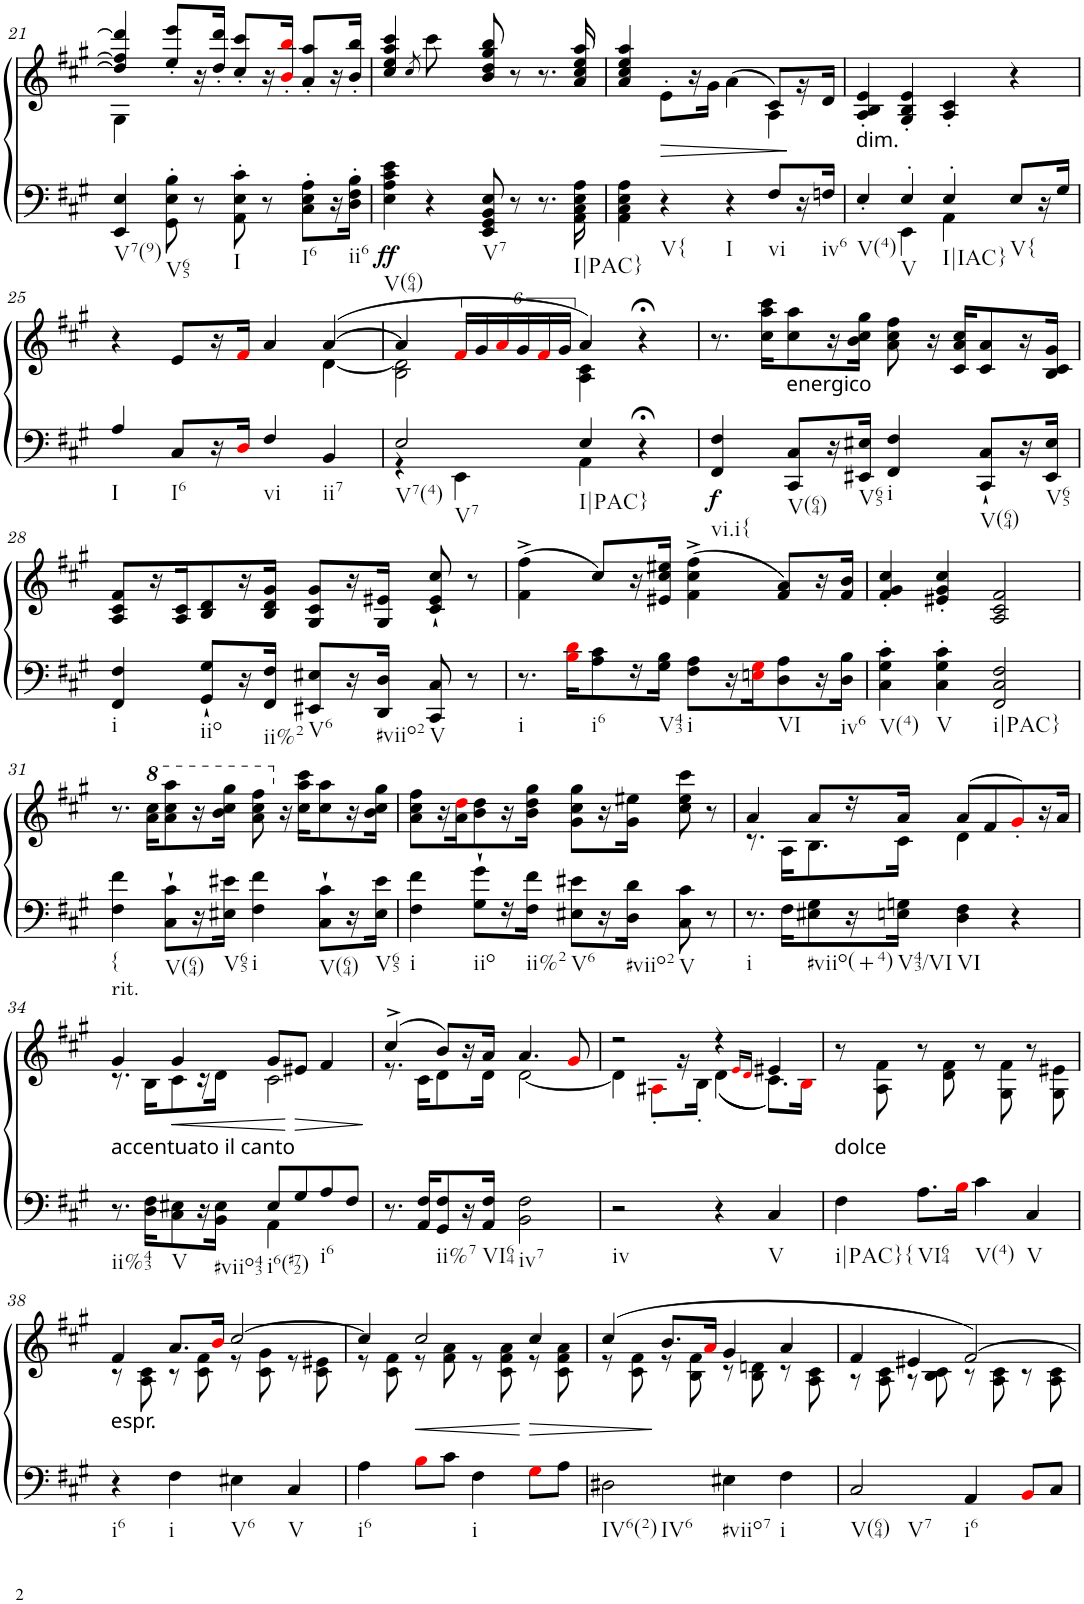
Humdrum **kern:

**kern	**kern	**dynam
*part1	*part1	*part1
*staff2	*staff1	*staff1/2
*I"Klavier	*	*
*I'Klav.	*	*
!!LO:PB:g=z
*clefF4	*clefG2	*
*k[f#c#g#]	*k[f#c#g#]	*
*A:	*A:	*
*M4/4	*M4/4	*
*met(c)	*met(c)	*
=21	=21	=21
*	*^	*
!LO:TX:b:t=V7(9)	!	!	!
4EE/ 4E/	4dd/] 4ff#/] 4ddd/]	4G#\	.
!LO:TX:b:t=V65	!	!	!
8GG#\' 8E\' 8B\'	8ee/' 8eee/'L	4ryy	.
8r	16r	.	.
.	16dd/' 16ddd/'JJ	.	.
!LO:TX:b:t=I	!	!	!
8AA\' 8E\' 8c#\'	8cc#/' 8ccc#/'L	2ryy	.
8r	16r	.	.
.	16bi/' 16bbi/'JJ	.	.
!LO:TX:b:t=I6	!	!	!
8C#\' 8E\' 8A\'L	8a/' 8aa/'L	.	.
16r	16r	.	.
!LO:TX:b:t=ii6	!	!	!
16D\' 16F#\' 16B\'JJ	16b/' 16bb/'JJ	.	.
*	*v	*v	*
=22	=22	=22
!LO:TX:b:t=V(64)	!	!
!	!	!LO:DY:b=2
4E\ 4A\ 4c#\ 4e\	4cc#/ 4ee/ 4aa/ 4ccc#/	ff
.	8qcc#/	.
4r	8ccc#\	.
.	8ryy	.
!LO:TX:b:t=V7	!	!
8EE/ 8GG#/ 8BB/ 8E/	8b/ 8dd/ 8gg#/ 8bb/	.
8r	8r	.
8.r	8.r	.
!LO:TX:b:t=I|PAC}	!	!
16AA\ 16C#\ 16E\ 16A\	16a/ 16cc#/ 16ee/ 16aa/	.
=23	=23	=23
*	*^	*
4AA\ 4C#\ 4E\ 4A\	4a/ 4cc#/ 4ee/ 4aa/	2ryy	.
!LO:TX:b:t=V{	!	!	!
!	!	!	!LO:HP:b
4r	8e'\L	.	>
.	16r	.	.
.	16g#\JJ	.	.
!LO:TX:b:t=I	!	!	!
4r	(4a\	4ryy	.
!LO:TX:b:t=vi	!	!	!
8F#/L	8c#/L)	4A\	.
16r	16r	.	]
!LO:TX:b:t=iv6	!	!	!
16Fn/JJ	16d/JJ	.	.
*	*v	*v	*
=24	=24	=24
*^	*	*
!LO:TX:a:t=dim.	!	!	!
!LO:TX:b:t=V(4)	!	!	!
4E'/	4ryy	4A/' 4B/' 4e/'	.
!LO:TX:b:t=V	!	!	!
4E'/	4EE\	4G#/' 4B/' 4e/'	.
!LO:TX:b:t=I|IAC}	!	!	!
4E'/	4AA\	4A/' 4c#/'	.
!LO:TX:b:t=V{	!	!	!
8E/L	4ryy	4r	.
16r	.	.	.
16G#/JJ	.	.	.
*v	*v	*	*
!!LO:LB:g=z
=25	=25	=25
*	*^	*
!LO:TX:b:t=I	!	!	!
4A/	4r	2ryy	.
!LO:TX:b:t=I6	!	!	!
8C#/L	8e/L	.	.
16r	16r	.	.
16Di/JJ	16f#i/JJ	.	.
!LO:TX:b:t=vi	!	!	!
4F#/	4a/	4ryy	.
!LO:TX:b:t=ii7	!	!	!
4BB/	([4a/	[4d\	.
=26	=26	=26	=26
*^	*	*	*
!LO:TX:b:t=V7(4)	!	!	!	!
!LO:TX:b:t=V7	!	!	!	!
2E/	4r	4a/]	2B\ 2d\]	.
.	4EE\	24f#i/LL	.	.
.	.	24g#/	.	.
.	.	24ai/	.	.
.	.	24g#/	.	.
.	.	24f#i/	.	.
.	.	24g#/JJ	.	.
!LO:TX:b:t=I|PAC}	!	!	!	!
4E/	4AA\	4a/)	4A\ 4c#\	.
4r;<	4ryy	4r;<	4ryy	.
=27	=27	=27	=27	=27
!LO:TX:b:t=vi.i{	!	!	!	!
!	!	!	!	!LO:DY:b=2
*v	*v	*	*	*
*	*v	*v	*
4FF#/ 4F#/	8.r	f
.	16cc#\ 16aa\ 16ccc#\KL	.
!LO:TX:a:t=energico	!	!
!LO:TX:b:t=V(64)	!	!
8CC#/ 8C#/L	8cc#\ 8aa\	.
16r	16r	.
!LO:TX:b:t=V65	!	!
16EE#X/ 16E#X/JJ	16b\ 16cc#\ 16gg#\JJ	.
!LO:TX:b:t=i	!	!
4FF#/ 4F#/	8a\ 8cc#\ 8ff#\	.
.	16r	.
.	16c#/ 16a/ 16cc#/KL	.
!LO:TX:b:t=V(64)	!	!
8CC#/` 8C#/`L	8c#/ 8a/	.
16r	16r	.
!LO:TX:b:t=V65	!	!
16EE#/ 16E#/JJ	16B/ 16c#/ 16g#/JJ	.
!!LO:LB:g=z
=28	=28	=28
!LO:TX:b:t=i	!	!
4FF#/ 4F#/	8A/ 8c#/ 8f#/L	.
.	16r	.
.	16A/ 16c#/J	.
!LO:TX:b:t=iio	!	!
8GG#/` 8G#/`L	8B/ 8d/	.
16r	16r	.
!LO:TX:b:t=ii%2	!	!
16FF#/ 16F#/JJ	16B/ 16d/ 16g#/JJ	.
!LO:TX:b:t=V6	!	!
8EE#X/ 8E#X/L	8G#/ 8c#/ 8g#/L	.
16r	16r	.
!LO:TX:b:t=#viio2	!	!
16DD/ 16D/JJ	16G#/ 16e#X/JJ	.
!LO:TX:b:t=V	!	!
8CC#/ 8C#/	8c#/` 8e#/` 8cc#/`	.
8r	8r	.
=29	=29	=29
!LO:TX:b:t=i	!	!
8.r	(4f#\^ 4ff#\^	.
16Bi\ 16di\KL	.	.
!LO:TX:b:t=i6	!	!
8A\ 8c#\	8cc#/L)	.
16r	16r	.
!LO:TX:b:t=V43	!	!
16G#\ 16B\JJ	16e#X/ 16cc#/ 16ee#X/JJ	.
!LO:TX:b:t=i	!	!
8F#\ 8A\L	(4f#\^ 4cc#\^ 4ff#\^	.
16r	.	.
16Eni\ 16G#i\J	.	.
!LO:TX:b:t=VI	!	!
8D\ 8A\	8f#/ 8a/L)	.
16r	16r	.
!LO:TX:b:t=iv6	!	!
16D\ 16B\JJ	16f#/ 16b/JJ	.
=30	=30	=30
!LO:TX:b:t=V(4)	!	!
4C#\' 4G#\' 4c#\'	4f#/' 4g#/' 4cc#/'	.
!LO:TX:b:t=V	!	!
4C#\' 4G#\' 4c#\'	4e#X/' 4g#/' 4cc#/'	.
!LO:TX:b:t=i|PAC}	!	!
2FF#/ 2C#/ 2F#/	2A/ 2c#/ 2f#/	.
!!LO:LB:g=z
=31	=31	=31
!LO:TX:b:t={	!	!
4F#\ 4f#\	8.r	.
.	16aa\ 16ccc#\KL	.
!LO:TX:b:t=V(64)	!	!
8C#\` 8c#\`L	8aa\ 8ccc#\ 8aaa\	.
16r	16r	.
!LO:TX:b:t=V65	!	!
16E#X\ 16e#X\JJ	16bb\ 16ccc#\ 16ggg#\JJ	.
!LO:TX:b:t=i	!	!
4F#\ 4f#\	8aa\ 8ccc#\ 8fff#\	.
.	16r	.
.	16cc#\ 16aa\ 16ccc#\KL	.
!LO:TX:b:t=V(64)	!	!
8C#\` 8c#\`L	8cc#\ 8aa\	.
16r	16r	.
!LO:TX:b:t=V65	!	!
16E#\ 16e#\JJ	16b\ 16cc#\ 16gg#\JJ	.
=32	=32	=32
!LO:TX:b:t=i	!	!
4F#\ 4f#\	8a\ 8cc#\ 8ff#\L	.
.	16r	.
.	16a\ 16ddi\J	.
!LO:TX:b:t=iio	!	!
8G#\` 8g#\`L	8b\ 8dd\	.
16r	16r	.
!LO:TX:b:t=ii%2	!	!
16F#\ 16f#\JJ	16b\ 16dd\ 16gg#\JJ	.
!LO:TX:b:t=V6	!	!
8E#X\ 8e#X\L	8g#\ 8cc#\ 8gg#\L	.
16r	16r	.
!LO:TX:b:t=#viio2	!	!
16D\ 16d\JJ	16g#\ 16ee#X\JJ	.
!LO:TX:b:t=V	!	!
8C#\ 8c#\	8cc#\ 8ee#\ 8ccc#\	.
8r	8r	.
=33	=33	=33
*	*^	*
!LO:TX:b:t=i	!	!	!
8.r	4a/	8.r	.
16F#\KL	.	16A\KL	.
!LO:TX:b:t=#viio(+4)	!	!	!
8E#X\ 8G#\	8a/L	8.B\	.
16r	16r	.	.
!LO:TX:b:t=V43/VI	!	!	!
16En\ 16Gn\JJ	16a/JJ	16c#\Jk	.
!LO:TX:b:t=VI	!	!	!
4D\ 4F#\	(8a/L	4d\	.
.	8f#/	.	.
4r	8g#'i/)	4ryy	.
.	16r	.	.
.	16a/JJ	.	.
!!LO:LB:g=z	!!
=34	=34	=34	=34
*^	*	*	*
!	!	!LO:TX:a:t=rit.	!	!
!LO:TX:a:t=accentuato il canto	!	!	!	!
!LO:TX:b:t=ii%43	!	!	!	!
8.r	2ryy	4g#/	8.r	.
16D\ 16F#\KL	.	.	16B\KL	.
!LO:TX:b:t=V	!	!	!	!
!	!	!	!	!LO:HP:b
8C#\ 8E#X\	.	4g#/	8c#\	<
16r	.	.	16r	.
!LO:TX:b:t=#viio43	!	!	!	!
16BB\ 16E#\JJ	.	.	16d\JJ	.
!LO:TX:b:t=i6(#72)	!	!	!	!
8E#/L	4AA\	8g#/L	2c#\	.
!	!	!	!	!LO:HP:n=1:b
8G#/	.	8e#X/J	.	[ >
!LO:TX:b:t=i6	!	!	!	!
8A/	4ryy	4f#/	.	.
8F#/J	.	.	.	.
*v	*v	*	*	*
*	*v	*v	*
.	.	]
=35	=35	=35
*	*^	*
8.r	(4cc#^/	8.r	.
16AA/ 16F#/KL	.	16c#\KL	.
!LO:TX:b:t=ii%7	!	!	!
8GG#/ 8F#/	8b/L)	8d\	.
16r	16r	16ryy	.
!LO:TX:b:t=VI64	!	!	!
16AA/ 16F#/JJ	16a/JJ	16d\JJ	.
!LO:TX:b:t=iv7	!	!	!
2BB\ 2F#\	4.a/	[2d\	.
.	8g#i/	.	.
=36	=36	=36	=36
!LO:TX:b:t=iv	!	!	!
2r	2r	4d\]	.
.	.	8A#X'i\L	.
.	.	16r	.
.	.	16B'\JJ	.
4r	4r	((4d\	.
.	16qei/LL	.	.
.	16qdi/JJ	.	.
!LO:TX:b:t=V	!	!	!
4C#/	4e#X/	8.c#\L))	.
.	.	16Bi\Jk	.
=37	=37	=37	=37
!LO:TX:a:t=dolce	!	!	!
!LO:TX:b:t=i|PAC}{	!	!	!
*	*v	*v	*
4F#\	8r	.
.	8A\ 8f#\	.
!LO:TX:b:t=VI64	!	!
8.A\L	8r	.
.	8d\ 8f#\	.
16Bi\Jk	.	.
!LO:TX:b:t=V(4)	!	!
4c#\	8r	.
.	8G#\ 8f#\	.
!LO:TX:b:t=V	!	!
4C#/	8r	.
.	8G#\ 8e#X\	.
!!LO:LB:g=z
=38	=38	=38
*	*^	*
!LO:TX:a:t=espr.	!	!	!
!LO:TX:b:t=i6	!	!	!
4r	4f#/	8r	.
.	.	8A\ 8c#\	.
!LO:TX:b:t=i	!	!	!
4F#\	8.a/L	8r	.
.	.	8c#\ 8f#\	.
.	16bi/Jk	.	.
!LO:TX:b:t=V6	!	!	!
4E#X\	[2cc#/	8r	.
.	.	8c#\ 8g#\	.
!LO:TX:b:t=V	!	!	!
4C#/	.	8r	.
.	.	8c#\ 8e#X\	.
=39	=39	=39	=39
!LO:TX:b:t=i6	!	!	!
4A\	4cc#/]	8r	.
.	.	8c#\ 8f#\	.
!	!	!	!LO:HP:b
8Bi\L	2cc#/	8r	<
8c#\J	.	8f#\ 8a\	.
!LO:TX:b:t=i	!	!	!
4F#\	.	8r	.
.	.	8c#\ 8f#\ 8a\	.
!	!	!	!LO:HP:n=1:b
8G#i\L	4cc#/	8r	[ >
8A\J	.	8c#\ 8f#\ 8a\	.
=40	=40	=40	=40
!LO:TX:b:t=IV6(2)	!	!	!
!LO:TX:b:t=IV6	!	!	!
2D#X\	(4cc#/	8r	.
.	.	8c#\ 8f#\	.
.	8.b/L	8r	]
.	.	8B\ 8f#\	.
.	16ai/Jk	.	.
!LO:TX:b:t=#viio7	!	!	!
4E#X\	4g#/	8r	.
.	.	8B\ 8dn\	.
!LO:TX:b:t=i	!	!	!
4F#\	4a/	8r	.
.	.	8A\ 8c#\	.
=41	=41	=41	=41
!LO:TX:b:t=V(64)	!	!	!
!LO:TX:b:t=V7	!	!	!
2C#/	4f#/	8r	.
.	.	8A\ 8c#\	.
.	4e#X/	8r	.
.	.	8B\ 8c#\	.
!LO:TX:b:t=i6	!	!	!
4AA/	[2f#/)	8r	.
.	.	8A\ 8c#\	.
8BBi/L	.	8r	.
8C#/J	.	8A\ 8c#\	.
*	*v	*v	*
=	=	=
*-	*-	*-
